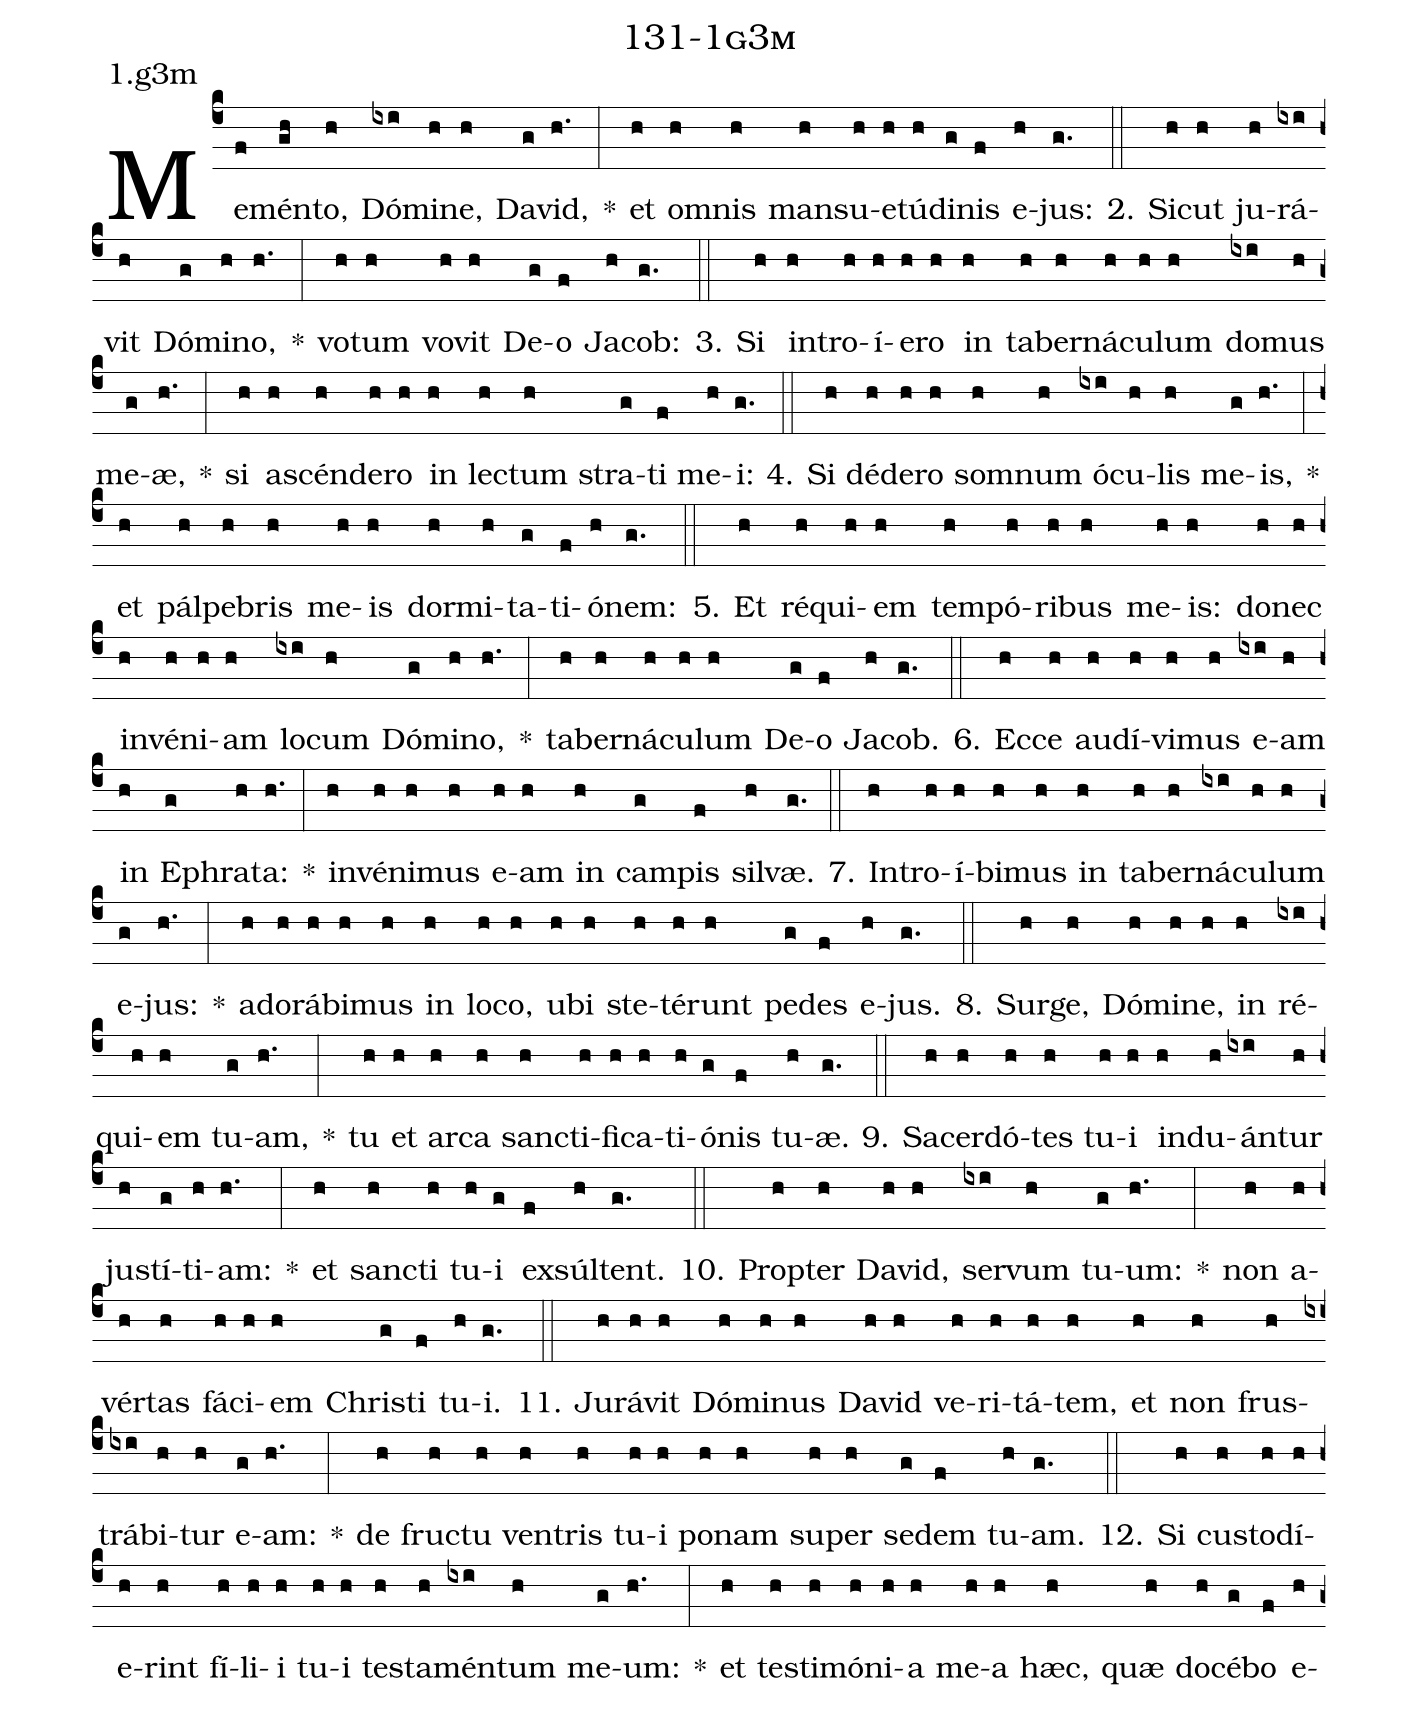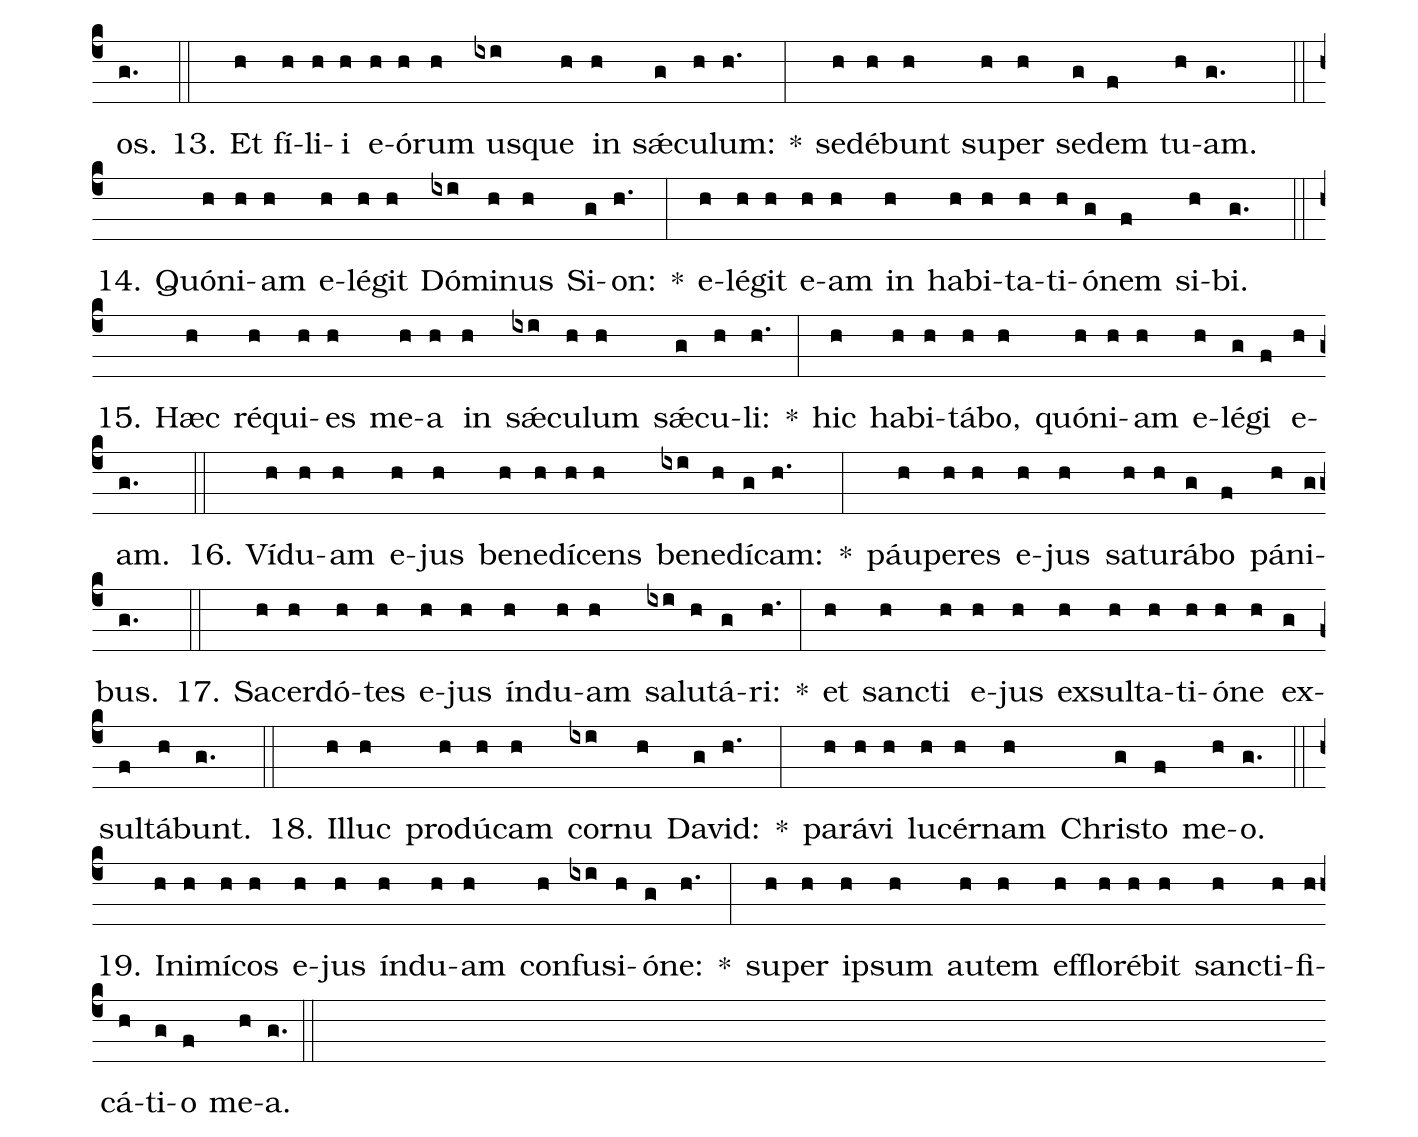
name: 131-1g3m;
annotation: 1.g3m;
%%
(c4)Me(f)mén(gh)to,(h) Dó(ixi)mi(h)ne,(h) Da(g)vid,(h.) *(:) et(h) om(h)nis(h) man(h)su(h)e(h)tú(h)di(g)nis(f) e(h)jus:(g.) (::)
2. Sic(h)ut(h) ju(h)rá(ixi)vit(h) Dó(g)mi(h)no,(h.) *(:) vo(h)tum(h) vo(h)vit(h) De(g)o(f) Ja(h)cob:(g.) (::)
3. Si(h) in(h)tro(h)í(h)e(h)ro(h) in(h) ta(h)ber(h)ná(h)cu(h)lum(h) do(ixi)mus(h) me(g)æ,(h.) *(:) si(h) a(h)scén(h)de(h)ro(h) in(h) lec(h)tum(h) stra(g)ti(f) me(h)i:(g.) (::)
4. Si(h) dé(h)de(h)ro(h) som(h)num(h) ó(ixi)cu(h)lis(h) me(g)is,(h.) *(:) et(h) pál(h)pe(h)bris(h) me(h)is(h) dor(h)mi(h)ta(g)ti(f)ó(h)nem:(g.) (::)
5. Et(h) ré(h)qui(h)em(h) tem(h)pó(h)ri(h)bus(h) me(h)is:(h) do(h)nec(h) in(h)vé(h)ni(h)am(h) lo(ixi)cum(h) Dó(g)mi(h)no,(h.) *(:) ta(h)ber(h)ná(h)cu(h)lum(h) De(g)o(f) Ja(h)cob.(g.) (::)
6. Ec(h)ce(h) au(h)dí(h)vi(h)mus(h) e(ixi)am(h) in(h) E(g)phra(h)ta:(h.) *(:) in(h)vé(h)ni(h)mus(h) e(h)am(h) in(h) cam(g)pis(f) sil(h)væ.(g.) (::)
7. In(h)tro(h)í(h)bi(h)mus(h) in(h) ta(h)ber(h)ná(ixi)cu(h)lum(h) e(g)jus:(h.) *(:) ad(h)o(h)rá(h)bi(h)mus(h) in(h) lo(h)co,(h) u(h)bi(h) ste(h)té(h)runt(h) pe(g)des(f) e(h)jus.(g.) (::)
8. Sur(h)ge,(h) Dó(h)mi(h)ne,(h) in(h) ré(ixi)qui(h)em(h) tu(g)am,(h.) *(:) tu(h) et(h) ar(h)ca(h) sanc(h)ti(h)fi(h)ca(h)ti(h)ó(g)nis(f) tu(h)æ.(g.) (::)
9. Sa(h)cer(h)dó(h)tes(h) tu(h)i(h) ind(h)u(h)án(ixi)tur(h) jus(h)tí(g)ti(h)am:(h.) *(:) et(h) sanc(h)ti(h) tu(h)i(g) ex(f)súl(h)tent.(g.) (::)
10. Prop(h)ter(h) Da(h)vid,(h) ser(ixi)vum(h) tu(g)um:(h.) *(:) non(h) a(h)vér(h)tas(h) fá(h)ci(h)em(h) Chris(g)ti(f) tu(h)i.(g.) (::)
11. Ju(h)rá(h)vit(h) Dó(h)mi(h)nus(h) Da(h)vid(h) ve(h)ri(h)tá(h)tem,(h) et(h) non(h) frus(h)trá(ixi)bi(h)tur(h) e(g)am:(h.) *(:) de(h) fruc(h)tu(h) ven(h)tris(h) tu(h)i(h) po(h)nam(h) su(h)per(h) se(g)dem(f) tu(h)am.(g.) (::)
12. Si(h) cus(h)to(h)dí(h)e(h)rint(h) fí(h)li(h)i(h) tu(h)i(h) tes(h)ta(h)mén(ixi)tum(h) me(g)um:(h.) *(:) et(h) tes(h)ti(h)mó(h)ni(h)a(h) me(h)a(h) hæc,(h) quæ(h) do(h)cé(g)bo(f) e(h)os.(g.) (::)
13. Et(h) fí(h)li(h)i(h) e(h)ó(h)rum(h) us(ixi)que(h) in(h) sǽ(g)cu(h)lum:(h.) *(:) se(h)dé(h)bunt(h) su(h)per(h) se(g)dem(f) tu(h)am.(g.) (::)
14. Quón(h)i(h)am(h) e(h)lé(h)git(h) Dó(ixi)mi(h)nus(h) Si(g)on:(h.) *(:) e(h)lé(h)git(h) e(h)am(h) in(h) ha(h)bi(h)ta(h)ti(h)ó(g)nem(f) si(h)bi.(g.) (::)
15. Hæc(h) ré(h)qui(h)es(h) me(h)a(h) in(h) sǽ(ixi)cu(h)lum(h) sǽ(g)cu(h)li:(h.) *(:) hic(h) ha(h)bi(h)tá(h)bo,(h) quón(h)i(h)am(h) e(h)lé(g)gi(f) e(h)am.(g.) (::)
16. Ví(h)du(h)am(h) e(h)jus(h) be(h)ne(h)dí(h)cens(h) be(ixi)ne(h)dí(g)cam:(h.) *(:) páu(h)pe(h)res(h) e(h)jus(h) sa(h)tu(h)rá(g)bo(f) pá(h)ni(g)bus.(g.) (::)
17. Sa(h)cer(h)dó(h)tes(h) e(h)jus(h) índ(h)u(h)am(h) sa(ixi)lu(h)tá(g)ri:(h.) *(:) et(h) sanc(h)ti(h) e(h)jus(h) ex(h)sul(h)ta(h)ti(h)ó(h)ne(h) ex(g)sul(f)tá(h)bunt.(g.) (::)
18. Il(h)luc(h) pro(h)dú(h)cam(h) cor(ixi)nu(h) Da(g)vid:(h.) *(:) pa(h)rá(h)vi(h) lu(h)cér(h)nam(h) Chris(g)to(f) me(h)o.(g.) (::)
19. In(h)i(h)mí(h)cos(h) e(h)jus(h) índ(h)u(h)am(h) con(h)fu(ixi)si(h)ó(g)ne:(h.) *(:) su(h)per(h) ip(h)sum(h) au(h)tem(h) ef(h)flo(h)ré(h)bit(h) sanc(h)ti(h)fi(h)cá(h)ti(g)o(f) me(h)a.(g.) (::)
